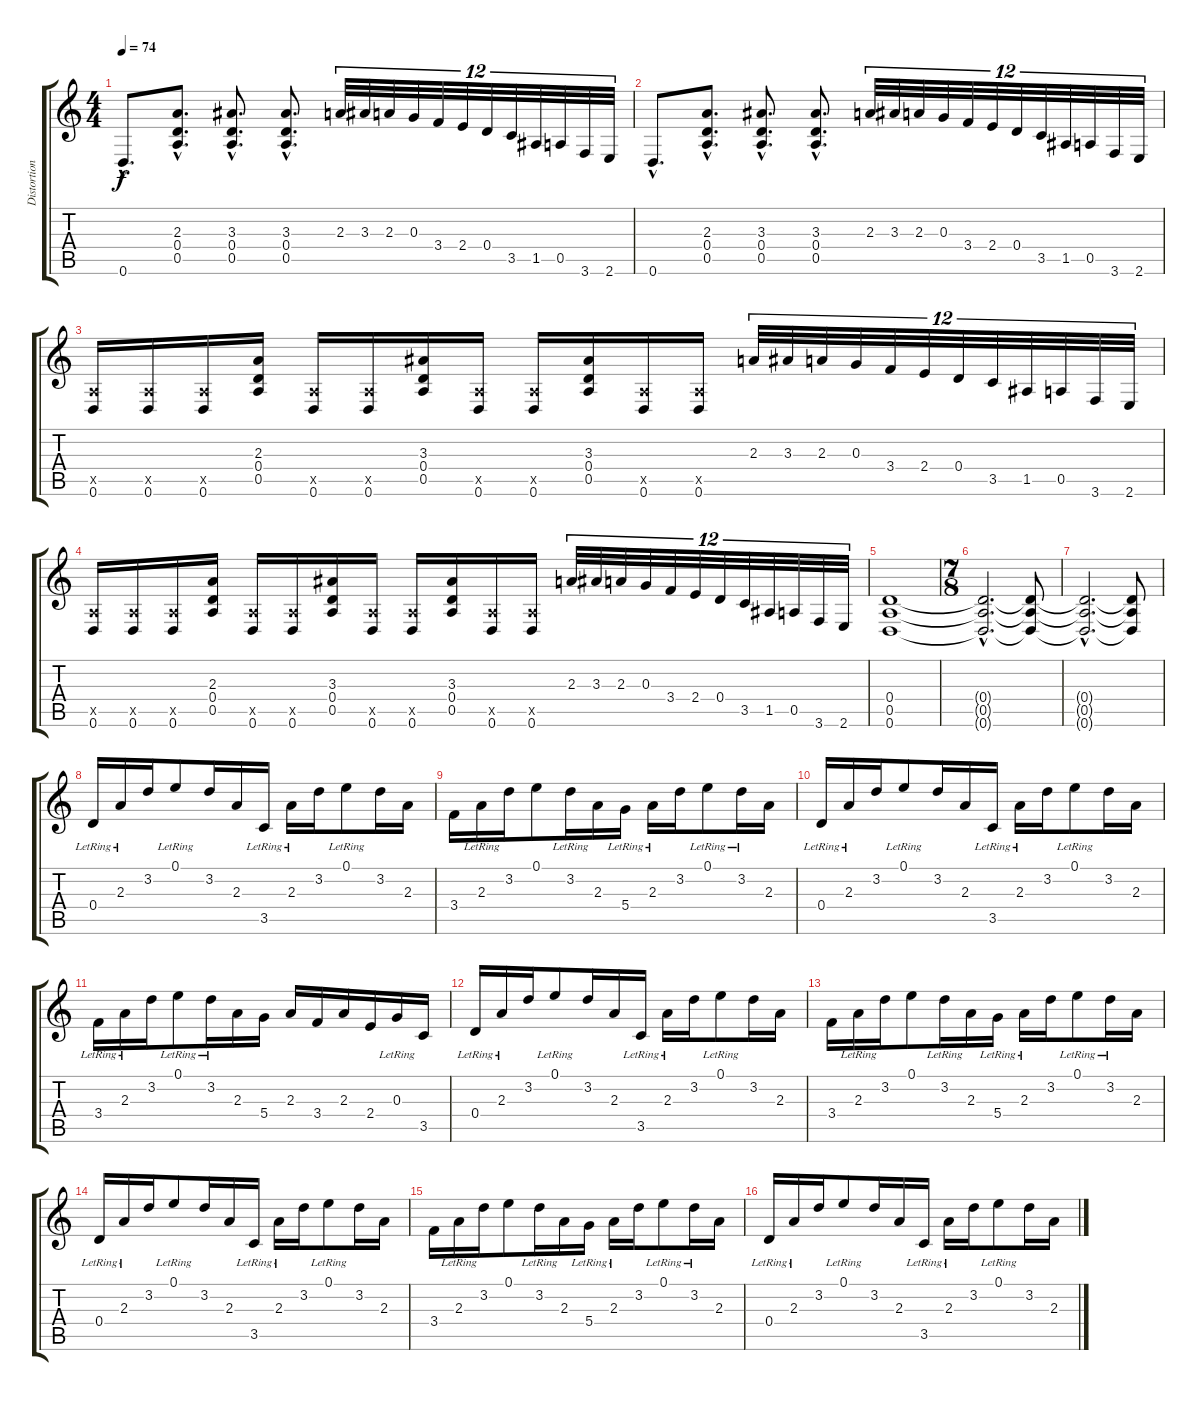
\track ("Distortion Guitar II" "Distortion") {instrument distortionguitar}
\staff {score tabs}
\tuning (E4 B3 G3 D3 A2 D2) {hide}
\ts (4 4)
\tempo 74
\clef g2
\ks c
0.6{hac}.8{d dy f} (2.3{hac} 0.4{hac} 0.5{hac}).8{d} (3.3{hac} 0.4{hac} 0.5{hac}).8{d} (3.3{hac} 0.4{hac} 0.5{hac}).8{d} 2.3.32{tu (12 8)} 3.3.32{tu (12 8)} 2.3.32{tu (12 8)} 0.3.32{tu (12 8)} 3.4.32{tu (12 8)} 2.4.32{tu (12 8)} 0.4.32{tu (12 8)} 3.5.32{tu (12 8)} 1.5.32{tu (12 8)} 0.5.32{tu (12 8)} 3.6.32{tu (12 8)} 2.6.32{tu (12 8)} |
0.6{hac}.8{d} (2.3{hac} 0.4{hac} 0.5{hac}).8{d} (3.3{hac} 0.4{hac} 0.5{hac}).8{d} (3.3{hac} 0.4{hac} 0.5{hac}).8{d} 2.3.32{tu (12 8)} 3.3.32{tu (12 8)} 2.3.32{tu (12 8)} 0.3.32{tu (12 8)} 3.4.32{tu (12 8)} 2.4.32{tu (12 8)} 0.4.32{tu (12 8)} 3.5.32{tu (12 8)} 1.5.32{tu (12 8)} 0.5.32{tu (12 8)} 3.6.32{tu (12 8)} 2.6.32{tu (12 8)} |
(0.5{x} 0.6).16 (0.5{x} 0.6).16 (0.5{x} 0.6).16 (2.3 0.4 0.5).16 (0.5{x} 0.6).16 (0.5{x} 0.6).16 (3.3 0.4 0.5).16 (0.5{x} 0.6).16 (0.5{x} 0.6).16 (3.3 0.4 0.5).16 (0.5{x} 0.6).16 (0.5{x} 0.6).16 2.3.32{tu (12 8)} 3.3.32{tu (12 8)} 2.3.32{tu (12 8)} 0.3.32{tu (12 8)} 3.4.32{tu (12 8)} 2.4.32{tu (12 8)} 0.4.32{tu (12 8)} 3.5.32{tu (12 8)} 1.5.32{tu (12 8)} 0.5.32{tu (12 8)} 3.6.32{tu (12 8)} 2.6.32{tu (12 8)} |
(0.5{x} 0.6).16 (0.5{x} 0.6).16 (0.5{x} 0.6).16 (2.3 0.4 0.5).16 (0.5{x} 0.6).16 (0.5{x} 0.6).16 (3.3 0.4 0.5).16 (0.5{x} 0.6).16 (0.5{x} 0.6).16 (3.3 0.4 0.5).16 (0.5{x} 0.6).16 (0.5{x} 0.6).16 2.3.32{tu (12 8)} 3.3.32{tu (12 8)} 2.3.32{tu (12 8)} 0.3.32{tu (12 8)} 3.4.32{tu (12 8)} 2.4.32{tu (12 8)} 0.4.32{tu (12 8)} 3.5.32{tu (12 8)} 1.5.32{tu (12 8)} 0.5.32{tu (12 8)} 3.6.32{tu (12 8)} 2.6.32{tu (12 8)} |
(0.4 0.5 0.6).1 |
\ts (7 8)
(0.4{hac t} 0.5{hac t} 0.6{hac t}).2{d} (0.4{t} 0.5{t} 0.6{t}).8 |
(0.4{hac t} 0.5{hac t} 0.6{hac t}).2{d} (0.4{t} 0.5{t} 0.6{t}).8 |
0.4{lr}.16 2.3{lr}.16 3.2.16 0.1{lr}.8 3.2.16 2.3.16 3.5{lr}.16 2.3{lr}.16 3.2.16 0.1{lr}.8 3.2.16 2.3.16 |
3.4.16 2.3{lr}.16 3.2.16 0.1.8 3.2{lr}.16 2.3.16 5.4{lr}.16 2.3{lr}.16 3.2.16 0.1{lr}.8 3.2{lr}.16 2.3.16 |
0.4{lr}.16 2.3{lr}.16 3.2.16 0.1{lr}.8 3.2.16 2.3.16 3.5{lr}.16 2.3{lr}.16 3.2.16 0.1{lr}.8 3.2.16 2.3.16 |
3.4{lr}.16 2.3{lr}.16 3.2.16 0.1{lr}.8 3.2{lr}.16 2.3.16 5.4.16 2.3.16 3.4.16 2.3.16 2.4.16 0.3{lr}.16 3.5.16 |
0.4{lr}.16 2.3{lr}.16 3.2.16 0.1{lr}.8 3.2.16 2.3.16 3.5{lr}.16 2.3{lr}.16 3.2.16 0.1{lr}.8 3.2.16 2.3.16 |
3.4.16 2.3{lr}.16 3.2.16 0.1.8 3.2{lr}.16 2.3.16 5.4{lr}.16 2.3{lr}.16 3.2.16 0.1{lr}.8 3.2{lr}.16 2.3.16 |
0.4{lr}.16 2.3{lr}.16 3.2.16 0.1{lr}.8 3.2.16 2.3.16 3.5{lr}.16 2.3{lr}.16 3.2.16 0.1{lr}.8 3.2.16 2.3.16 |
3.4.16 2.3{lr}.16 3.2.16 0.1.8 3.2{lr}.16 2.3.16 5.4{lr}.16 2.3{lr}.16 3.2.16 0.1{lr}.8 3.2{lr}.16 2.3.16 |
0.4{lr}.16 2.3{lr}.16 3.2.16 0.1{lr}.8 3.2.16 2.3.16 3.5{lr}.16 2.3{lr}.16 3.2.16 0.1{lr}.8 3.2.16 2.3.16
